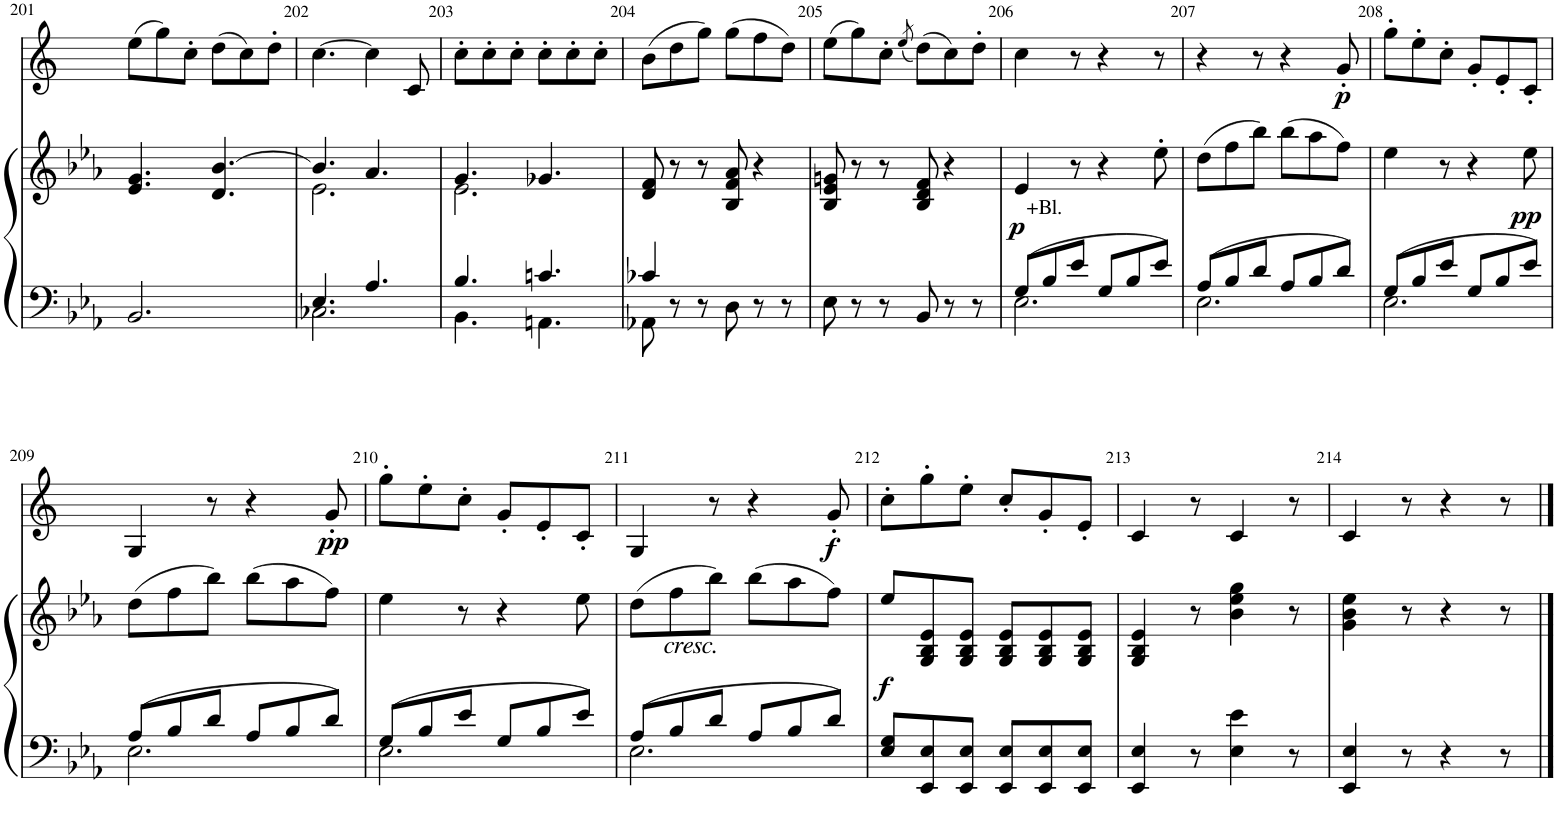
**kern	**kern	**kern
*part2	*part2	*part1
*staff3	*staff2	*staff1
*I"Klavier	*	*I"Horn in Eb
*	*	*I'Hn
!!LO:PB:g=z
*clefF4	*clefG2	*clefG2
*	*	*Trd5c9
*k[b-e-a-]	*k[b-e-a-]	*k[]
*M6/8	*M6/8	*M6/8
=201	=201	=201
2.BB-/	4.e-/ 4.g/	(8ee\L
.	.	8gg\)
.	.	8cc'\J
.	4.d/ [4.b-/	(8dd\L
.	.	8cc\)
.	.	8dd'\J
=202	=202	=202
*^	*^	*
4.E-/	2.C-X\	4.b-/]	2.e-\	[4.cc\
4.A-/	.	4.a-/	.	4cc\]
.	.	.	.	8c/
=203	=203	=203	=203	=203
4.B-/	4.BB-\	4.g/	2.e-\	8cc'\L
.	.	.	.	8cc'\
.	.	.	.	8cc'\J
4.cn/	4.AAn\	4.g-X/	.	8cc'\L
.	.	.	.	8cc'\
.	.	.	.	8cc'\J
*	*	*v	*v	*
=204	=204	=204	=204
8AA-X\	8c-X/	8d/ 8f/	(8b\L
8r	2ryy	8r	8dd\
8r	.	8r	8gg\J)
8D\	.	8B-/ 8f/ 8a-/	(8gg\L
8r	.	4r	8ff\
8r	8ryy	.	8dd\J)
*v	*v	*	*
=205	=205	=205
8E-\	8B-/ 8e-/ 8gn/	(8ee\L
8r	8r	8gg\)
8r	8r	8cc'\J
.	.	(8qee/
8BB-/	8B-/ 8d/ 8f/	(8dd\L)
8r	4r	8cc\)
8r	.	8dd'\J
=206	=206	=206
*^	*	*
!LO:TX:a:t=+Bl.	!	!	!
8G/L	2.E-\	4e-/	4cc\
8B-/	.	.	.
8e-/J	.	8r	8r
8G/L	.	4r	4r
8B-/	.	.	.
8e-/J	.	8ee-'\	8r
=207	=207	=207	=207
8A-/L	2.E-\	(8dd\L	4r
8B-/	.	8ff\	.
8d/J	.	8bb-\J)	8r
8A-/L	.	(8bb-\L	4r
8B-/	.	8aa-\	.
8d/J	.	8ff\J)	8g'/
=208	=208	=208	=208
8G/L	2.E-\	4ee-\	8gg'\L
8B-/	.	.	8ee'\
8e-/J	.	8r	8cc'\J
8G/L	.	4r	8g'/L
8B-/	.	.	8e'/
8e-/J	.	8ee-\	8c'/J
!!LO:LB:g=z
=209	=209	=209	=209
8A-/L	2.E-\	(8dd\L	4G/
8B-/	.	8ff\	.
8d/J	.	8bb-\J)	8r
8A-/L	.	(8bb-\L	4r
8B-/	.	8aa-\	.
8d/J	.	8ff\J)	8g'/
=210	=210	=210	=210
8G/L	2.E-\	4ee-\	8gg'\L
8B-/	.	.	8ee'\
8e-/J	.	8r	8cc'\J
8G/L	.	4r	8g'/L
8B-/	.	.	8e'/
8e-/J	.	8ee-\	8c'/J
=211	=211	=211	=211
8A-/L	2.E-\	(8dd\L	4G/
!LO:TX:a:i:t=cresc.	!	!	!
8B-/	.	8ff\	.
8d/J	.	8bb-\J)	8r
8A-/L	.	(8bb-\L	4r
8B-/	.	8aa-\	.
8d/J	.	8ff\J)	8g'/
*v	*v	*	*
=212	=212	=212
8E-/ 8G/L	8ee-/L	8cc'\L
8EE-/ 8E-/	8G/ 8B-/ 8e-/	8gg'\
8EE-/ 8E-/J	8G/ 8B-/ 8e-/J	8ee'\J
8EE-/ 8E-/L	8G/ 8B-/ 8e-/L	8cc'/L
8EE-/ 8E-/	8G/ 8B-/ 8e-/	8g'/
8EE-/ 8E-/J	8G/ 8B-/ 8e-/J	8e'/J
=213	=213	=213
4EE-/ 4E-/	4G/ 4B-/ 4e-/	4c/
8r	8r	8r
4E-\ 4e-\	4b-\ 4ee-\ 4gg\	4c/
8r	8r	8r
=214	=214	=214
4EE-/ 4E-/	4g\ 4b-\ 4ee-\	4c/
8r	8r	8r
4r	4r	4r
8r	8r	8r
==	==	==
*-	*-	*-
